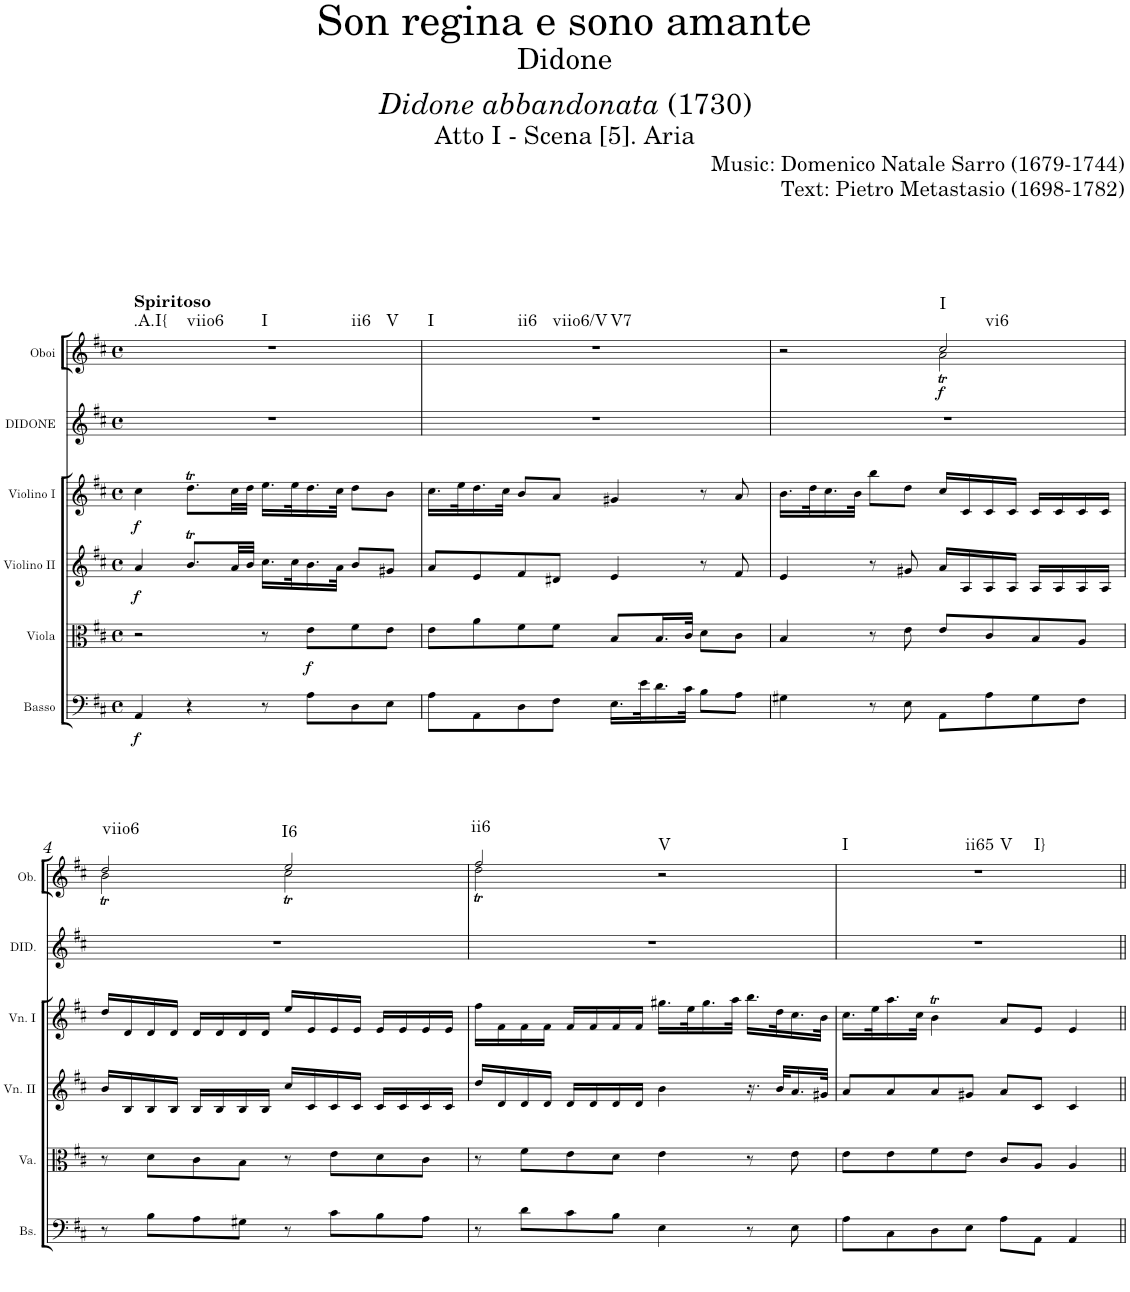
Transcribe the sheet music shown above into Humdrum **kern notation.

**kern	**dynam	**kern	**dynam	**kern	**dynam	**kern	**dynam	**kern	**kern	**dynam	**harte
*part6	*part6	*part5	*part5	*part4	*part4	*part3	*part3	*part2	*part1	*part1	*part1
*staff6	*staff6	*staff5	*staff5	*staff4	*staff4	*staff3	*staff3	*staff2	*staff1	*staff1	*
*I"Basso	*	*I"Viola	*	*I"Violino II	*	*I"Violino I	*	*I"DIDONE	*I"Oboi	*	*
*I'Bs.	*	*I'Va.	*	*I'Vn. II	*	*I'Vn. I	*	*I'DID.	*I'Ob.	*	*
*clefF4	*	*clefC3	*	*clefG2	*	*clefG2	*	*clefG2	*clefG2	*	*
*k[f#c#]	*	*k[f#c#]	*	*k[f#c#]	*	*k[f#c#]	*	*k[f#c#]	*k[f#c#]	*	*
*D:	*	*D:	*	*D:	*	*D:	*	*D:	*D:	*	*
*M4/4	*	*M4/4	*	*M4/4	*	*M4/4	*	*M4/4	*M4/4	*	*
*met(c)	*	*met(c)	*	*met(c)	*	*met(c)	*	*met(c)	*met(c)	*	*
=1	=1	=1	=1	=1	=1	=1	=1	=1	=1	=1	=1
!	!	!	!	!	!	!	!	!	!LO:TX:a:B:t=Spiritoso	!	!
!	!LO:DY:b	!	!	!	!LO:DY:b	!	!LO:DY:b	!	!	!	!LO:H:n=1:kt=.A.I{
!	!	!	!	!	!	!	!	!	!	!	!LO:H:n=2:kt=viio6
!	!	!	!	!	!	!	!	!	!	!	!LO:H:n=3:kt=I
!	!	!	!	!	!	!	!	!	!	!	!LO:H:n=4:kt=ii6
!	!	!	!	!	!	!	!	!	!	!	!LO:H:n=5:kt=V
4AA/	f	2r	.	4a/	f	4cc#\	f	1r	1r	.	N N N N N
4r	.	.	.	8.bT/L	.	8.ddT\L	.	.	.	.	.
.	.	.	.	32a/LL	.	32cc#\LL	.	.	.	.	.
.	.	.	.	32b/JJJ	.	32dd\JJJ	.	.	.	.	.
8r	.	8r	.	16.cc#\LL	.	16.ee\LL	.	.	.	.	.
.	.	.	.	32cc#\K	.	32ee\K	.	.	.	.	.
!	!	!	!LO:DY:b	!	!	!	!	!	!	!	!
8A\L	.	8e\L	f	16.b\	.	16.dd\	.	.	.	.	.
.	.	.	.	32a\JJk	.	32cc#\JJk	.	.	.	.	.
8D\	.	8f#\	.	8b/L	.	8dd\L	.	.	.	.	.
8E\J	.	8e\J	.	8g#X/J	.	8b\J	.	.	.	.	.
=2	=2	=2	=2	=2	=2	=2	=2	=2	=2	=2	=2
!	!	!	!	!	!	!	!	!	!	!	!LO:H:n=1:kt=I
!	!	!	!	!	!	!	!	!	!	!	!LO:H:n=2:kt=ii6
!	!	!	!	!	!	!	!	!	!	!	!LO:H:n=3:kt=viio6/V
!	!	!	!	!	!	!	!	!	!	!	!LO:H:n=4:kt=V7
8A\L	.	8e\L	.	8a/L	.	16.cc#\LL	.	1r	1r	.	N N N N
.	.	.	.	.	.	32ee\K	.	.	.	.	.
8AA\	.	8a\	.	8e/	.	16.dd\	.	.	.	.	.
.	.	.	.	.	.	32cc#\JJk	.	.	.	.	.
8D\	.	8f#\	.	8f#/	.	8b/L	.	.	.	.	.
8F#\J	.	8f#\J	.	8d#X/J	.	8a/J	.	.	.	.	.
16.E\LL	.	8B/L	.	4e/	.	4g#X/	.	.	.	.	.
32e\K	.	.	.	.	.	.	.	.	.	.	.
16.d\	.	16.B/L	.	.	.	.	.	.	.	.	.
32c#\JJk	.	32c#/JJk	.	.	.	.	.	.	.	.	.
8B\L	.	8d\L	.	8r	.	8r	.	.	.	.	.
8A\J	.	8c#\J	.	8f#/	.	8a/	.	.	.	.	.
=3	=3	=3	=3	=3	=3	=3	=3	=3	=3	=3	=3
*	*	*	*	*	*	*	*	*	*^	*	*
4G#X\	.	4B/	.	4e/	.	16.b\LL	.	1r	2r	2ryy	.	.
.	.	.	.	.	.	32dd\K	.	.	.	.	.	.
.	.	.	.	.	.	16.cc#\	.	.	.	.	.	.
.	.	.	.	.	.	32b\JJk	.	.	.	.	.	.
8r	.	8r	.	8r	.	8bb\L	.	.	.	.	.	.
8E\	.	8e\	.	8g#X/	.	8dd\J	.	.	.	.	.	.
!	!	!	!	!	!	!	!	!	!	!	!LO:DY:b	!LO:H:n=1:kt=I
!	!	!	!	!	!	!	!	!	!	!	!	!LO:H:n=2:kt=vi6
8AA\L	.	8e/L	.	16a/LL	.	16cc#/LL	.	.	2cc#/	2aT\	f	N N
.	.	.	.	16A/	.	16c#/	.	.	.	.	.	.
8A\	.	8c#/	.	16A/	.	16c#/	.	.	.	.	.	.
.	.	.	.	16A/JJ	.	16c#/JJ	.	.	.	.	.	.
8G#\	.	8B/	.	16A/LL	.	16c#/LL	.	.	.	.	.	.
.	.	.	.	16A/	.	16c#/	.	.	.	.	.	.
8F#\J	.	8A/J	.	16A/	.	16c#/	.	.	.	.	.	.
.	.	.	.	16A/JJ	.	16c#/JJ	.	.	.	.	.	.
!!LO:LB:g=z	!!
=4	=4	=4	=4	=4	=4	=4	=4	=4	=4	=4	=4	=4
!	!	!	!	!	!	!	!	!	!	!	!	!LO:H:kt=viio6
8r	.	8r	.	16b/LL	.	16dd/LL	.	1r	2dd/	2bT\	.	N
.	.	.	.	16B/	.	16d/	.	.	.	.	.	.
8B\L	.	8d\L	.	16B/	.	16d/	.	.	.	.	.	.
.	.	.	.	16B/JJ	.	16d/JJ	.	.	.	.	.	.
8A\	.	8c#\	.	16B/LL	.	16d/LL	.	.	.	.	.	.
.	.	.	.	16B/	.	16d/	.	.	.	.	.	.
8G#X\J	.	8B\J	.	16B/	.	16d/	.	.	.	.	.	.
.	.	.	.	16B/JJ	.	16d/JJ	.	.	.	.	.	.
!	!	!	!	!	!	!	!	!	!	!	!	!LO:H:kt=I6
8r	.	8r	.	16cc#/LL	.	16ee/LL	.	.	2ee/	2cc#t\	.	N
.	.	.	.	16c#/	.	16e/	.	.	.	.	.	.
8c#\L	.	8e\L	.	16c#/	.	16e/	.	.	.	.	.	.
.	.	.	.	16c#/JJ	.	16e/JJ	.	.	.	.	.	.
8B\	.	8d\	.	16c#/LL	.	16e/LL	.	.	.	.	.	.
.	.	.	.	16c#/	.	16e/	.	.	.	.	.	.
8A\J	.	8c#\J	.	16c#/	.	16e/	.	.	.	.	.	.
.	.	.	.	16c#/JJ	.	16e/JJ	.	.	.	.	.	.
=5	=5	=5	=5	=5	=5	=5	=5	=5	=5	=5	=5	=5
!	!	!	!	!	!	!	!	!	!	!	!	!LO:H:kt=ii6
8r	.	8r	.	16dd/LL	.	16ff#\LL	.	1r	2ff#/	2ddT\	.	N
.	.	.	.	16d/	.	16f#\	.	.	.	.	.	.
8d\L	.	8f#\L	.	16d/	.	16f#\	.	.	.	.	.	.
.	.	.	.	16d/JJ	.	16f#\JJ	.	.	.	.	.	.
8c#\	.	8e\	.	16d/LL	.	16f#/LL	.	.	.	.	.	.
.	.	.	.	16d/	.	16f#/	.	.	.	.	.	.
8B\J	.	8d\J	.	16d/	.	16f#/	.	.	.	.	.	.
.	.	.	.	16d/JJ	.	16f#/JJ	.	.	.	.	.	.
!	!	!	!	!	!	!	!	!	!	!	!	!LO:H:kt=V
4E\	.	4e\	.	4b\	.	16.gg#X\LL	.	.	2r	2ryy	.	N
.	.	.	.	.	.	32ee\K	.	.	.	.	.	.
.	.	.	.	.	.	16.gg#\	.	.	.	.	.	.
.	.	.	.	.	.	32aa\JJk	.	.	.	.	.	.
8r	.	8r	.	16.r	.	16.bb\LL	.	.	.	.	.	.
.	.	.	.	32b/KLL	.	32dd\K	.	.	.	.	.	.
8E\	.	8e\	.	16.a/	.	16.cc#\	.	.	.	.	.	.
.	.	.	.	32g#X/JJk	.	32b\JJk	.	.	.	.	.	.
*	*	*	*	*	*	*	*	*	*v	*v	*	*
=6	=6	=6	=6	=6	=6	=6	=6	=6	=6	=6	=6
!	!	!	!	!	!	!	!	!	!	!	!LO:H:n=1:kt=I
!	!	!	!	!	!	!	!	!	!	!	!LO:H:n=2:kt=ii65
!	!	!	!	!	!	!	!	!	!	!	!LO:H:n=3:kt=V
!	!	!	!	!	!	!	!	!	!	!	!LO:H:n=4:kt=I}
8A\L	.	8e\L	.	8a/L	.	16.cc#\LL	.	1r	1r	.	N N N N
.	.	.	.	.	.	32ee\K	.	.	.	.	.
8C#\	.	8e\	.	8a/	.	16.aa\	.	.	.	.	.
.	.	.	.	.	.	32cc#\JJk	.	.	.	.	.
8D\	.	8f#\	.	8a/	.	4bT\	.	.	.	.	.
8E\J	.	8e\J	.	8g#X/J	.	.	.	.	.	.	.
8A\L	.	8c#/L	.	8a/L	.	8a/L	.	.	.	.	.
8AA\J	.	8A/J	.	8c#/J	.	8e/J	.	.	.	.	.
4AA/	.	4A/	.	4c#/	.	4e/	.	.	.	.	.
=||	=||	=||	=||	=||	=||	=||	=||	=||	=||	=||	=||
*-	*-	*-	*-	*-	*-	*-	*-	*-	*-	*-	*-
